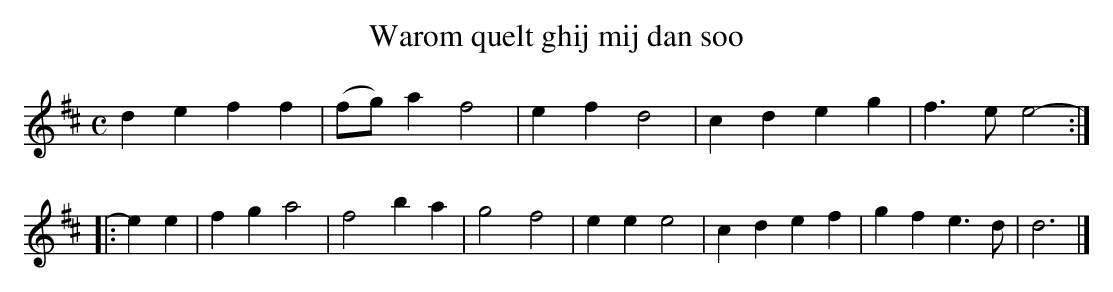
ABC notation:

X:1
T:Warom quelt ghij mij dan soo
M:C
K:Dmaj
d2e2f2f2|(fg)a2f4|e2f2d4|c2d2e2g2|f3ee4-:|
|:e2e2|f2g2a4|f4b2a2|g4f4|e2e2e4|c2d2e2f2|g2f2e3d|d6|]
